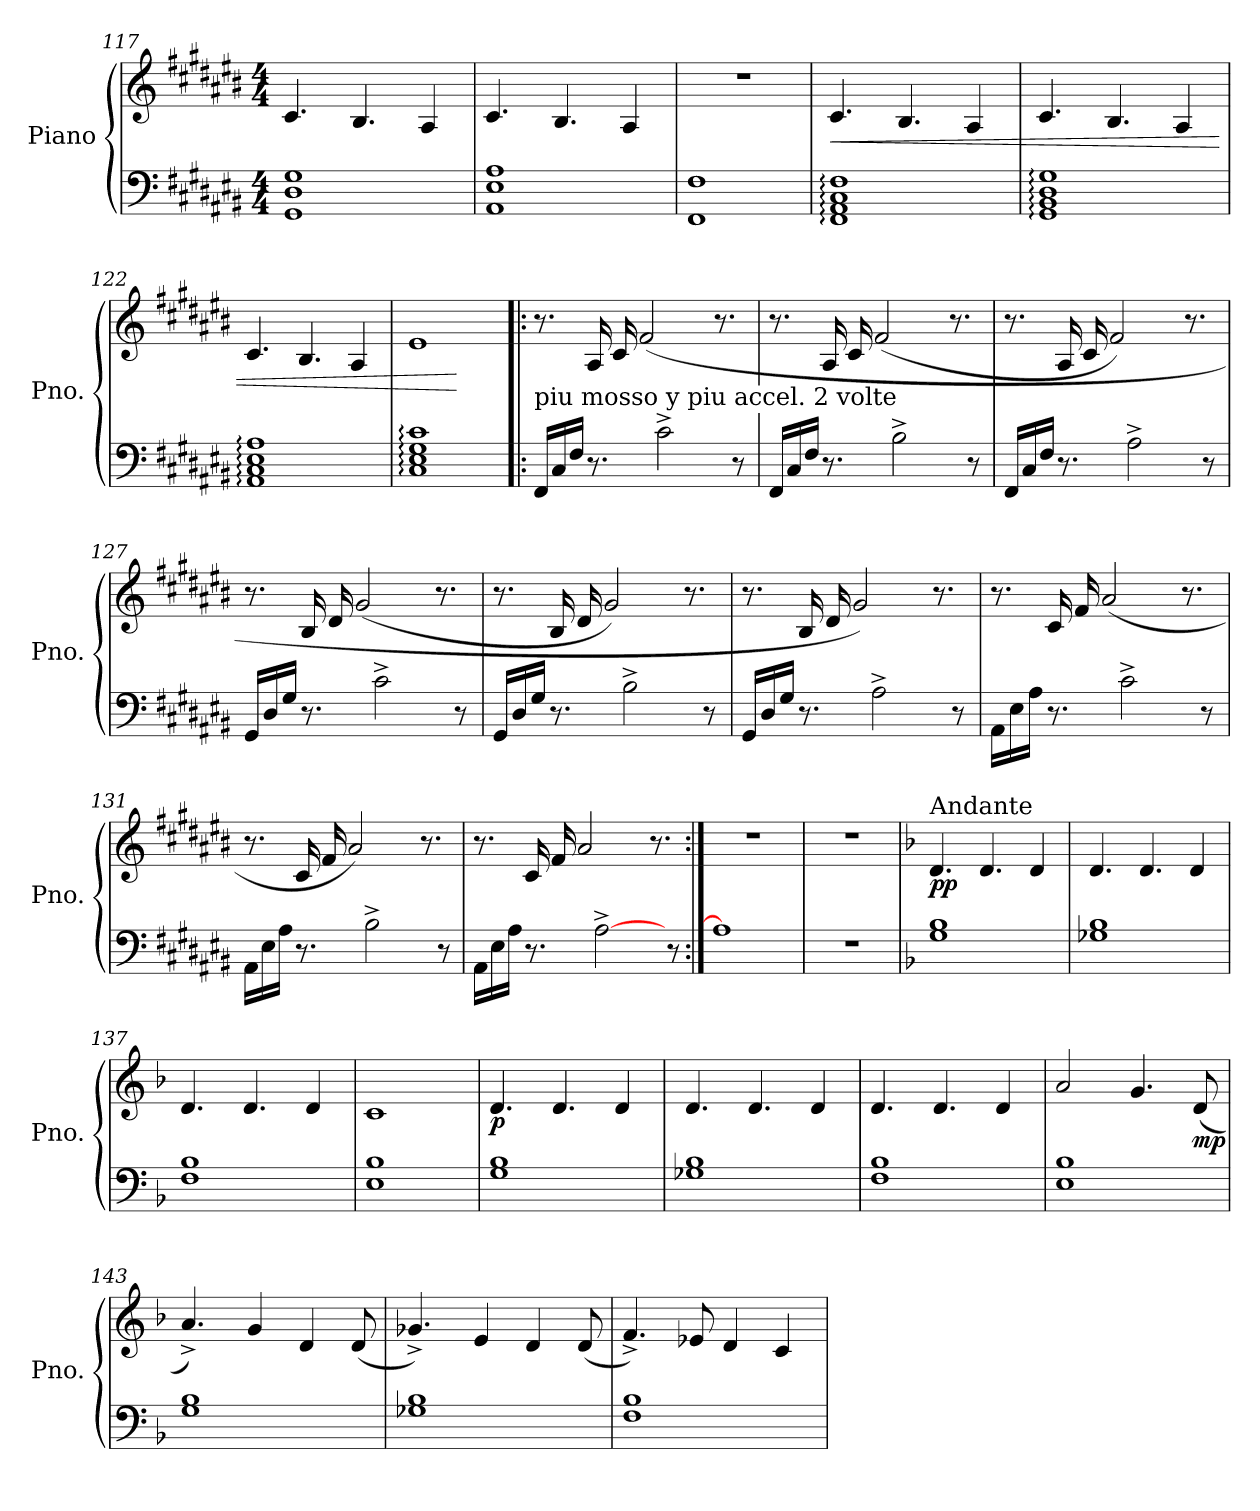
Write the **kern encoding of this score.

**kern	**kern	**dynam
*part1	*part1	*part1
*staff2	*staff1	*staff1/2
*I"Piano	*	*
*I'Pno.	*	*
!!LO:LB:g=z
*clefF4	*clefG2	*
*k[f#c#g#d#a#e#b#]	*k[f#c#g#d#a#e#b#]	*
*M4/4	*M4/4	*
=117	=117	=117
1GG# 1D# 1G#	4.c#/	.
.	4.B#/	.
.	4A#/	.
=118	=118	=118
1AA# 1E# 1A#	4.c#/	.
.	4.B#/	.
.	4A#/	.
=119	=119	=119
1FF# 1F#	1r	.
=120	=120	=120
!	!	!LO:HP:b
1FF#: 1AA#: 1C#: 1F#:	4.c#/	<
.	4.B#/	.
.	4A#/	.
=121	=121	=121
1GG#: 1BB#: 1D#: 1G#:	4.c#/	.
.	4.B#/	.
.	4A#/	.
=122	=122	=122
1AA#: 1C#: 1E#: 1A#:	4.c#/	.
.	4.B#/	.
.	4A#/	.
=123	=123	=123
1C#: 1E#: 1G#: 1c#:	1e#	.
.	.	[
!!LO:PB:g=z
=124!|:	=124!|:	=124!|:
!LO:TX:a:t=piu mosso y piu accel.  2 volte	!	!
16FF#/LL	8.r	.
16C#/	.	.
16F#/JJ	.	.
8.r	16A#/	.
.	16c#/	.
.	(2f#/	.
2c#^\	.	.
.	8.r	.
8r	.	.
=125	=125	=125
(16FF#/LL	8.r	.
16C#/	.	.
16F#/JJ	.	.
8.r	16A#/	.
.	16c#/	.
.	(2f#/	.
2B#^\	.	.
.	8.r	.
8r	.	.
=126	=126	=126
(16FF#/LL	8.r	.
16C#/	.	.
16F#/JJ	.	.
8.r	16A#/	.
.	16c#/	.
.	2f#/)	.
2A#^\	.	.
.	8.r	.
8r	.	.
=127	=127	=127
16GG#/LL	8.r	.
16D#/	.	.
16G#/JJ	.	.
8.r	16B#/	.
.	16d#/	.
.	(2g#/	.
2c#^\	.	.
.	8.r	.
8r	.	.
!!LO:LB:g=z
=128	=128	=128
(16GG#/LL	8.r	.
16D#/	.	.
16G#/JJ	.	.
8.r	16B#/	.
.	16d#/	.
.	2g#/)	.
2B#^\	.	.
.	8.r	.
8r	.	.
=129	=129	=129
(16GG#/LL	8.r	.
16D#/	.	.
16G#/JJ	.	.
8.r	16B#/	.
.	16d#/	.
.	2g#/)	.
2A#^\	.	.
.	8.r	.
8r	.	.
=130	=130	=130
16AA#\LL	8.r	.
16E#\	.	.
16A#\JJ	.	.
8.r	16c#/	.
.	16f#/	.
.	(2a#/	.
2c#^\	.	.
.	8.r	.
8r	.	.
=131	=131	=131
(16AA#\LL	8.r	.
16E#\	.	.
16A#\JJ	.	.
8.r	16c#/	.
.	16f#/	.
.	2a#/)	.
2B#^\	.	.
.	8.r	.
8r	.	.
!!LO:LB:g=z
=132	=132	=132
16AA#\LL	8.r	.
16E#\	.	.
16A#\JJ	.	.
8.r	16c#/	.
.	16f#/	.
.	2a#/)	.
[2A#^\	.	.
.	8.r	.
8r	.	.
=133:|!	=133:|!	=133:|!
1A#]	1r	.
=134	=134	=134
1r	1r	.
=135	=135	=135
*k[b-]	*k[b-]	*
!	!LO:TX:a:t=Andante	!
!	!	!LO:DY:b
1G 1B-	4.d/	pp
.	4.d/	.
.	4d/	.
=136	=136	=136
1G-X 1B-	4.d/	.
.	4.d/	.
.	4d/	.
=137	=137	=137
1F 1B-	4.d/	.
.	4.d/	.
.	4d/	.
=138	=138	=138
1E 1B-	1c	.
=139	=139	=139
!	!	!LO:DY:b
1G 1B-	4.d/	p
.	4.d/	.
.	4d/	.
!!LO:LB:g=z
=140	=140	=140
1G-X 1B-	4.d/	.
.	4.d/	.
.	4d/	.
=141	=141	=141
1F 1B-	4.d/	.
.	4.d/	.
.	4d/	.
=142	=142	=142
1E 1B-	2a/	.
.	4.g/	.
!	!	!LO:DY:b
.	(8d/	mp
=143	=143	=143
1G 1B-	4.a^/)	.
.	4g/	.
.	4d/	.
.	(8d/	.
=144	=144	=144
1G-X 1B-	4.g-X^/)	.
.	4e/	.
.	4d/	.
.	(8d/	.
=145	=145	=145
1F 1B-	4.f^/)	.
.	8e-X/	.
.	4d/	.
.	4c/	.
=	=	=
*-	*-	*-
